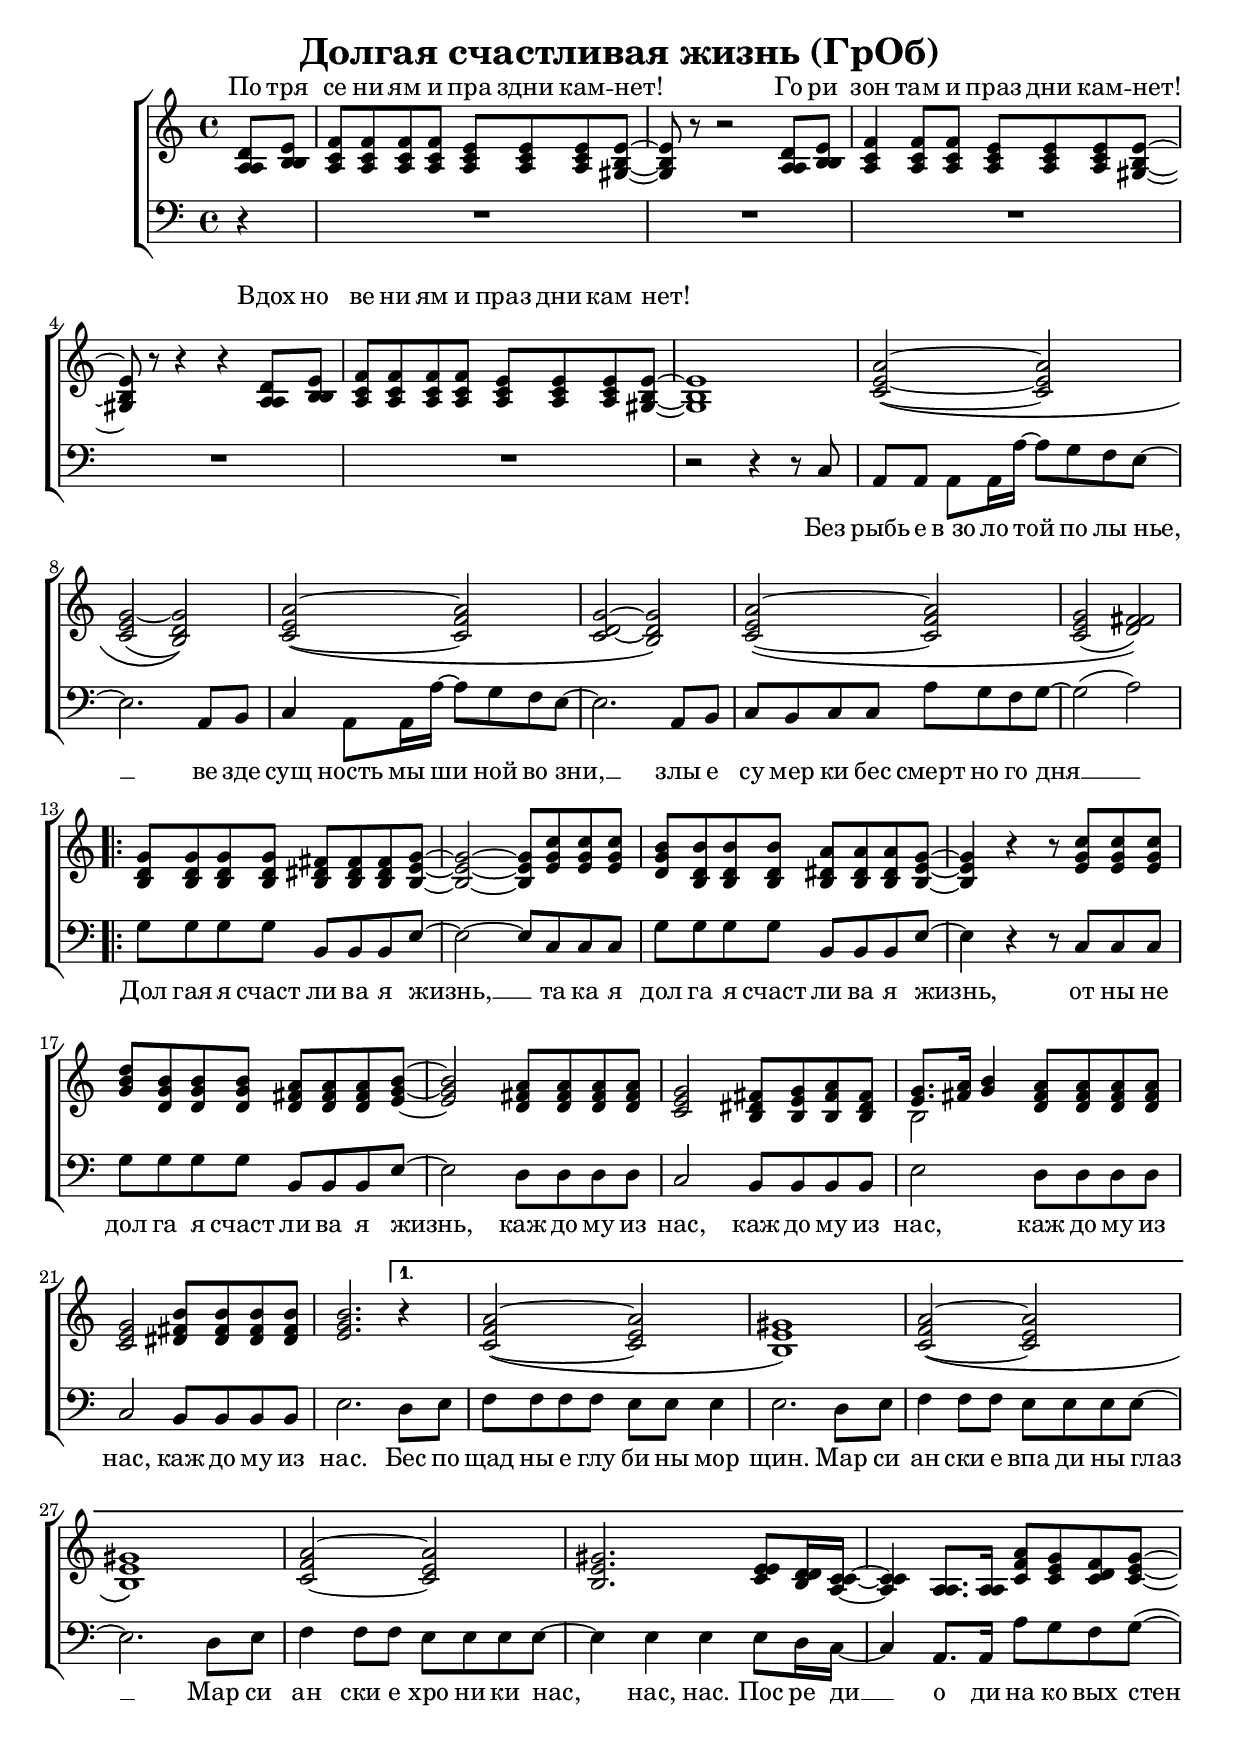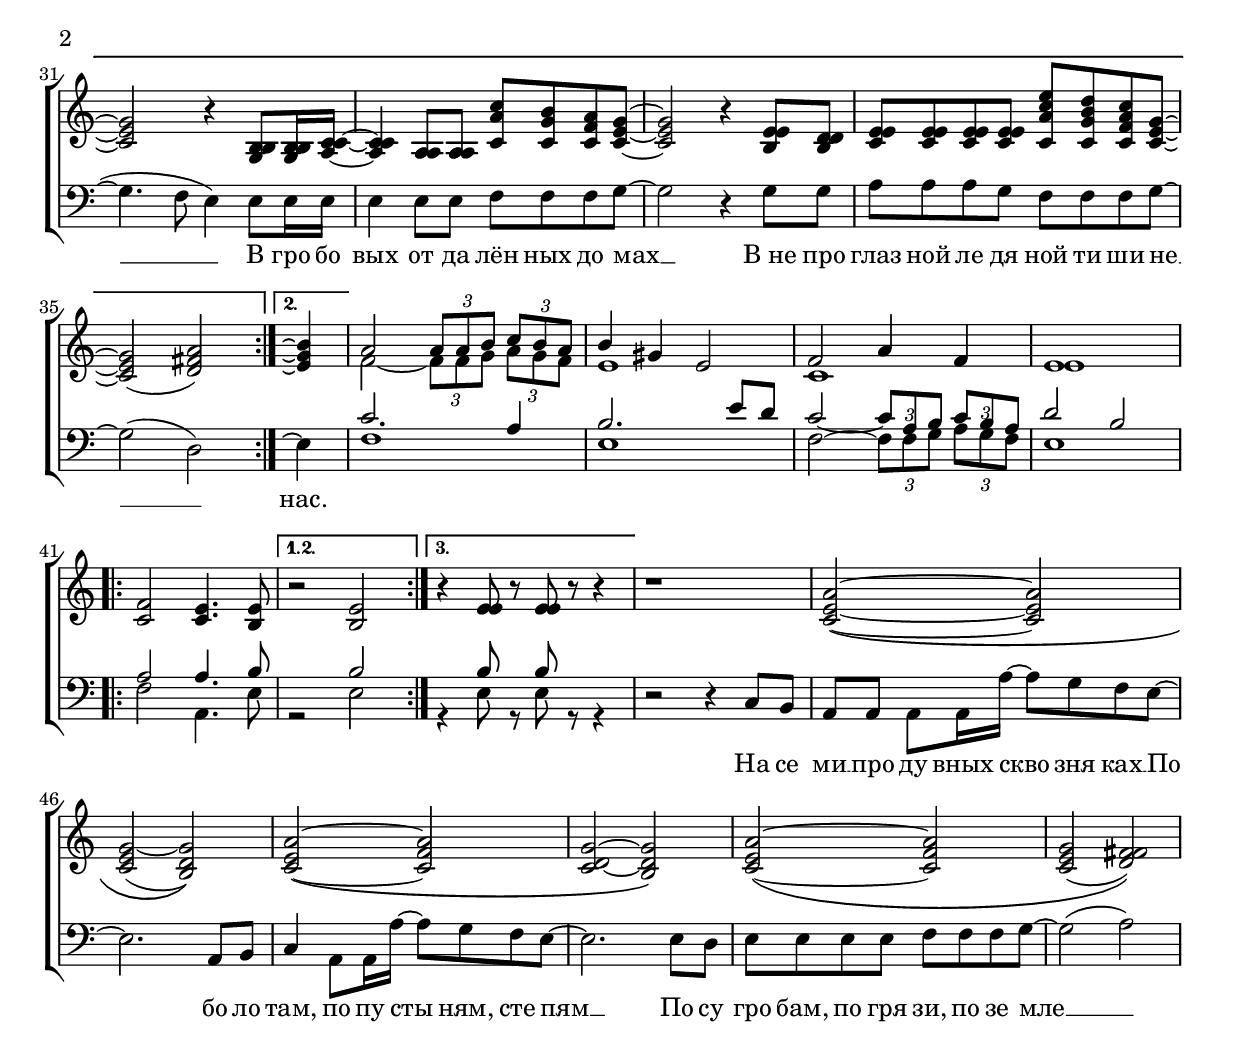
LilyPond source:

\version "2.18.0"  % necessary for upgrading to future LilyPond versions.

\header{
  title = "Долгая счастливая жизнь (ГрОб)"
}

global = {
  \key c \major
  \time 4/4
}

sopMusicChorus = \relative {
  g'8 g g g fis fis fis g~ | g2~ g8 c c c | b b b b a a a g~ |
  g4 r r8 c c c | d b b b a a a b~ | b2 a8 a a a | g2 fis8 g a fis |
  g8. a16 b4 a8 a a a | g2 b8 b b b | \partial 2. b2. \bar ""
}

sopPreChorusMusic = \relative {
a'2~\( a | g~ g\) | a~\( a | g~ g\) |
  a~\( a | g( fis)\) | }

sopMusic = \relative {
  \partial 4 d'8 e | f f f f e e e e~ | e r8 r2 d8 e | f4 f8 f e e e e~ | e r8 r4 r4 d8 e |
  f f f f e e e e~ | e1 | 
  \sopPreChorusMusic
  \repeat volta 2 { \sopMusicChorus }
  \alternative { {
  \partial 4 r4 | a2~\( a | gis1\) | a2~\( a |
  gis1\) | a2~ a | gis2. e8 d16 c~ | c4  a8. a16 a'8 g f g~ | g2 r4 b,8 b16 c~ |
  c4 a8 a c' b a g~ | g2 r4 e8 d | e e e e e' d c g~ | g2( a) |
  }
  { \partial 4 b4\repeatTie  }
  }
  a2 \tuplet 3/2 4 { a8 a b c b a } | b4 gis e2 | f a4 f | e1 |
  \repeat volta 3 { f2 e4. e8 | }
  \alternative {{r2 e}{r4 e8 r e r r4}}
  r1 \sopPreChorusMusic
}

altoMusicChorus = \relative {
  d'8 d d d dis dis dis e~ | e2~ e8 g g g | g d d d dis dis dis e~ |
  e4 r r8 g g g | b g g g fis fis fis g~ | g2 fis8 fis fis fis | e2 dis8 e fis dis |
  e8. fis16 g4 fis8 fis fis fis | e2 fis8 fis fis fis | g2.   
}

altoPreChorusMusic = \relative {
e'2~\( e | e( d)\) | e~\( f | d~ d\) |
  e\( f | e( fis)\) | 
}

altoMusic = \relative {
  \partial 4 a8  b | c c c c c c c b~ | b r8 r2 a8 b | c4 c8 c c c c b~ | b r8 r4 r4 a8 b |
  c c c c c c c  b~ | b1 |
  \altoPreChorusMusic
  \repeat volta 2 {  \altoMusicChorus }
  \alternative { {                  
  r4 | f'2\( e | e1\) | f2\( e |
  e1 | f2 e | e2. e8 d16 c~ | c4  a8. a16 f'8 e d e | e2 r4 b8 b16 c |
  a4 a8 a a' g f e~ | e2 r4  e8 d | e e e e <c' a> <b g> <a f> e~ | e2 fis |
  }                
  {
  g4\repeatTie
  }
  }
  << { \voiceOne s1 s1 s1 s1 } \new Voice { \voiceTwo f2~ \tuplet 3/2 4 { f8 f g a g f } | e1 | c | e | } >> \oneVoice
  \stemDown { \repeat volta 3 { c2 c4. b8 | }
  \alternative {{r2 b}{ r4 e8 r e r r4}}
  }
  r1 \altoPreChorusMusic

}

tenorMusicChorus = \relative {
  b8 b b b b b b b~ | b2~ b8 e e e | d b b b b b b b~ |
  b4 r r8 e e e | g d d d d d d e~ | e2 d8 d d d | c2 b8 b b b |
  << { \voiceOne s2 } \new Voice { \voiceTwo b2~ } >> \oneVoice d8 d d d | c2 dis8 dis dis dis | e2.  
}

tenorPreChorusMusic = \relative {
c'2~\( c | c~ b\) | c~\( c | c~ b\) |
  c~\( c | c( d)\) | 
}

tenorMusic = \relative {
  \partial 4 a8 b | a a a a a a a gis~ | gis r8 r2 a8 b | a4 a8 a a a a gis~ | gis r8 r4 r4 a8 b | 
  a a a a a a a gis~ | gis1 | 
  \tenorPreChorusMusic
  \repeat volta 2 { \tenorMusicChorus }
  \alternative { {
  r4 | c2\( c | b1\) | c2\( c |
  b1 | c2~ c | b2. c8 b16 a~ | a4 a8. a16 c8 c c c | c2 r4 g8 g16 a |
  c4 a8 a c c c c~ | c2 r4 b8 b | c c c c c c c c~ | c2( d) |
  }
  {
  e4\repeatTie | 
  }
  }
  %% moved to bass staff
  << { \voiceOne s1 s1 s1 s1 } \new Voice {  } >> \oneVoice |
  s1 s1 s1 s1 \tenorPreChorusMusic  
}

baseMusicChorus = \relative {
  g8 g g g b, b b e~ | e2~ e8 c c c | g' g g g b, b b e~ |
  e4 r r8 c c c| g' g g g b, b b e~ | e2 d8 d d d | c2 b8 b b b |
  e2 d8 d d d | c2 b8 b b b | e2. 
}

bassMusic = \relative {
  \partial 4 d4\rest | R1*4 |
  | R1 | r2 r4 r8 c8 | a a a a16 a'~ a8 g f e~ | e2. a,8 b | c4 a8 a16 a'~ a8 g f e~ | e2. a,8 b |
  c b c c a' g f g~ | g2( a) | 
  \repeat volta 2 {   \baseMusicChorus }
  \alternative { {
  d,8 e | f f f f e e e4 | e2. d8 e | f4 f8 f e e e e~ |
  e2. d8 e | f4 f8 f e e e e~ | e4 e e e8 d16 c~ | c4  a8. a16 a'8 g f g~( | g4. f8 e4) e8 e16 e |
  e4 e8 e f f f g~ | g2 r4 g8 g | a a a g f f f g~ | g2( d) |
  }
  {
  e4\repeatTie 
  }
  }
  << { \voiceOne \stemDown { f1 | e | f2~ \tuplet 3/2 4 { f8 f g a g f } | e1 | }
     \repeat volta 3 {f2 a,4. e'8|}
     \alternative {{ s2 e }{ s4 e8 s e s s4 }}}
  %% tenor temporarily moved to bass clef
  \new Voice { \voiceTwo \stemUp { c'2. a4 | b2. e8 d | c2~ \tuplet 3/2 4 { c8 a b c b a } | d2 b | }
    \repeat volta 3 { a2 a4. b8|}
  \alternative {{r2 b }{r4 b8 r b r r4}}
  }>> \oneVoice
  r2 r4 c,8 b| a a a a16 a'~ a8 g f e~ | e2. a,8 b | c4 a8 a16 a'~ a8 g f e~ | e2. e8 d |
  e e e e f f f g~| g2( a) | 

}


altoWords = \lyricmode {
  По тря се ни ям и пра здни кам -- нет! Го ри зон там и праз дни кам -- нет! Вдох но
  ве ни ям и праз дни кам нет!
}

chorusWords = \lyricmode {
 { Дол гая я счаст ли ва я жизнь, __ та ка я дол га я счаст ли ва я жизнь,
 от ны не дол га я счаст ли ва я жизнь, каж до му из нас, каж до му из
 нас, каж до му из нас, каж до му из нас. }
}

bassFirstVerseWords =  \lyricmode {
 Без рыбь е в_зо ло той по лы нье, __ ве зде сущ ность мы ши ной во зни, __ злы е
 cу мер ки бес смерт но го дня __ 
}

bassWords =  \lyricmode {
 Без рыбь е в_зо ло той по лы нье, __ ве зде сущ ность мы ши ной во зни, __ злы е
 cу мер ки бес смерт но го дня __ 
 \repeat volta 2 { \chorusWords }
 Бес по щад ны е глу би ны мор щин.
 Мар си ан ски е впа ди ны глаз __
 Мар си ан ски е хро ни ки нас, нас, нас.
 Пос ре ди __ о ди на ко вых стен __
 В гро бо вых от да лён ных до мах __
 В_не про глаз ной ле дя ной ти ши не __
 
 нас.
 "" "" "" "" "" "" "" "" ""
 "" "" "" "" "" ""
 На се ми __ про ду вных скво зня ках __
 По бо ло там, по пу сты ням, сте пям __
 По су гро бам, по гря зи, по зе мле __
}

bassWordsThirdVerse = \lyricmode {
 Ис ку ше ни ям и пра здни кам -- нет
 Пре сту пле_ни ям и пра здни кам -- нет __ 
 Иск лю че_ни ям и пра здни кам -- нет, __ нет, нет.
 
}

\score {
  \layout { }
  \midi {
    \tempo 4 = 98
  }
  \new ChoirStaff <<
    \new Staff = "women" \with {midiInstrument = #"clarinet"} <<
      \new Voice = "sopranos" {
      <<
        \global
        \sopMusic
        \altoMusic
        \tenorMusic
      >>
      }
    >>
    \new Lyrics = "altos" \with { alignAboveContext = "women" }
    \new Staff = "men" \with {midiInstrument = #"cello"}  <<
      \clef bass
      \new Voice = "basses" {
        <<
          \global \bassMusic
        >>
      }
    >>
    \context Lyrics = "" \lyricsto "sopranos" \altoWords
    \new Lyrics = "basses"
    \context Lyrics = "basses" \lyricsto "basses" \bassWords

  >>
}
